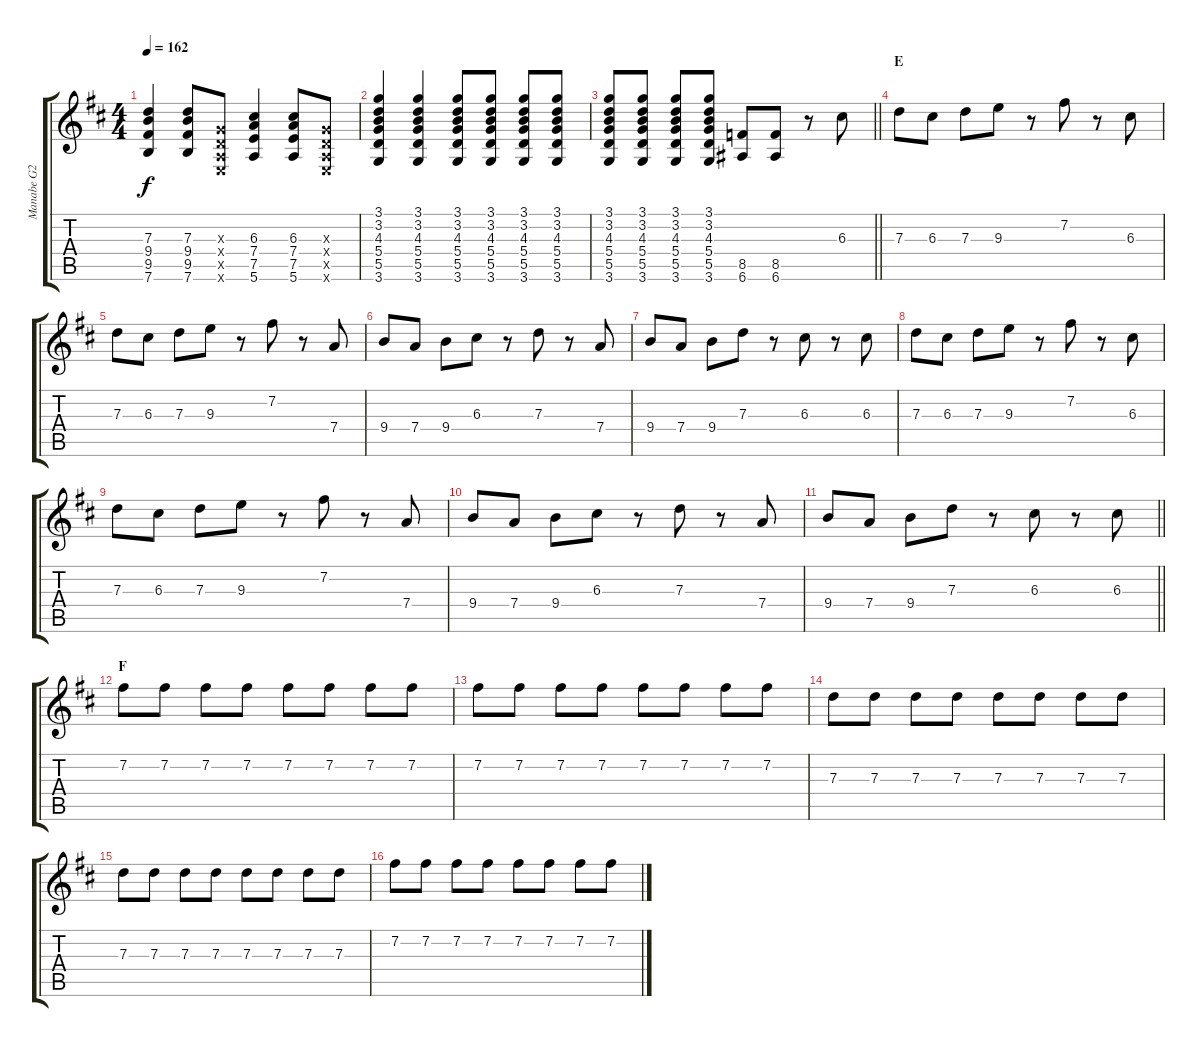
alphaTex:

\track ("Manabe G2" "Manabe G2") {instrument overdrivenguitar}
\staff {score tabs}
\tuning (E4 B3 G3 D3 A2 E2) {hide}
\ts (4 4)
\tempo 162
\clef g2
\ks d
(7.3 9.4 9.5 7.6).4{dy f} (7.3 9.4 9.5 7.6).8 (0.3{x} 0.4{x} 0.5{x} 0.6{x}).8 (6.3 7.4 7.5 5.6).4 (6.3 7.4 7.5 5.6).8 (0.3{x} 0.4{x} 0.5{x} 0.6{x}).8 |
(3.1 3.2 4.3 5.4 5.5 3.6).4 (3.1 3.2 4.3 5.4 5.5 3.6).4 (3.1 3.2 4.3 5.4 5.5 3.6).8 (3.1 3.2 4.3 5.4 5.5 3.6).8 (3.1 3.2 4.3 5.4 5.5 3.6).8 (3.1 3.2 4.3 5.4 5.5 3.6).8 |
\barLineRight lightlight
(3.1 3.2 4.3 5.4 5.5 3.6).8 (3.1 3.2 4.3 5.4 5.5 3.6).8 (3.1 3.2 4.3 5.4 5.5 3.6).8 (3.1 3.2 4.3 5.4 5.5 3.6).8 (8.5 6.6).8 (8.5 6.6).8 r.8 6.3.8 |
\section ("" "E")
7.3.8 6.3.8 7.3.8 9.3.8 r.8 7.2.8 r.8 6.3.8 |
7.3.8 6.3.8 7.3.8 9.3.8 r.8 7.2.8 r.8 7.4.8 |
9.4.8 7.4.8 9.4.8 6.3.8 r.8 7.3.8 r.8 7.4.8 |
9.4.8 7.4.8 9.4.8 7.3.8 r.8 6.3.8 r.8 6.3.8 |
7.3.8 6.3.8 7.3.8 9.3.8 r.8 7.2.8 r.8 6.3.8 |
7.3.8 6.3.8 7.3.8 9.3.8 r.8 7.2.8 r.8 7.4.8 |
9.4.8 7.4.8 9.4.8 6.3.8 r.8 7.3.8 r.8 7.4.8 |
\barLineRight lightlight
9.4.8 7.4.8 9.4.8 7.3.8 r.8 6.3.8 r.8 6.3.8 |
\section ("" "F")
7.2.8 7.2.8 7.2.8 7.2.8 7.2.8 7.2.8 7.2.8 7.2.8 |
7.2.8 7.2.8 7.2.8 7.2.8 7.2.8 7.2.8 7.2.8 7.2.8 |
7.3.8 7.3.8 7.3.8 7.3.8 7.3.8 7.3.8 7.3.8 7.3.8 |
7.3.8 7.3.8 7.3.8 7.3.8 7.3.8 7.3.8 7.3.8 7.3.8 |
7.2.8 7.2.8 7.2.8 7.2.8 7.2.8 7.2.8 7.2.8 7.2.8
